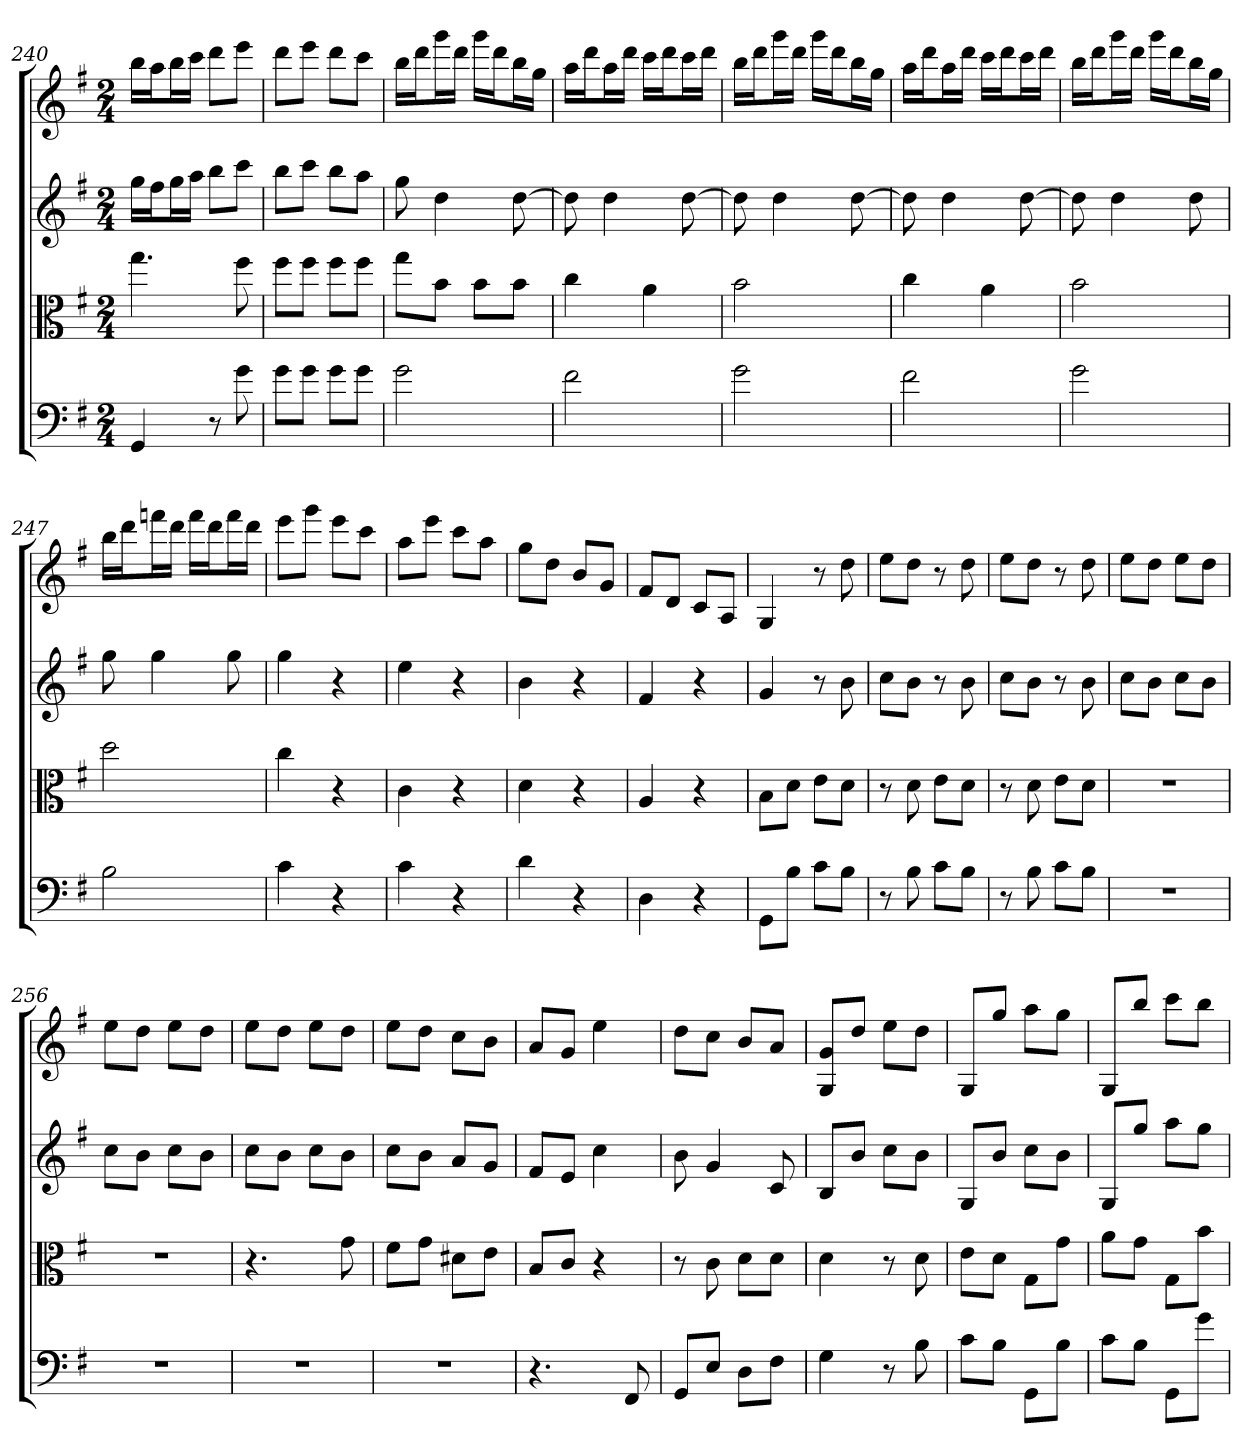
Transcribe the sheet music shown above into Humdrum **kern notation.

**kern	**kern	**kern	**kern
*part4	*part3	*part2	*part1
*staff4	*staff3	*staff2	*staff1
*clefF4	*clefC3	*	*
*k[f#]	*k[f#]	*k[f#]	*k[f#]
*G:	*G:	*G:	*G:
*M2/4	*M2/4	*M2/4	*M2/4
=240	=240	=240	=240
4GG	4.gg	16ggLL	16bbLL
.	.	16ff#J	16aaJ
.	.	16ggL	16bbL
.	.	16aaJJ	16cccJJ
8r	.	8bbL	8dddL
8g	8ff#	8cccJ	8eeeJ
=241	=241	=241	=241
8g\L	8ff#\L	8bbL	8dddL
8g\J	8ff#\J	8cccJ	8eeeJ
8g\L	8ff#\L	8bbL	8dddL
8g\J	8ff#\J	8aaJ	8cccJ
=242	=242	=242	=242
2g	8gg\L	8gg	16bbLL
.	.	.	16dddJ
.	8b\J	4dd	16gggL
.	.	.	16dddJJ
.	8b\L	.	16gggLL
.	.	.	16dddJ
.	8b\J	[8dd	16bbL
.	.	.	16ggJJ
=243	=243	=243	=243
2f#	4cc	8dd]	16aaLL
.	.	.	16dddJ
.	.	4dd	16aaL
.	.	.	16dddJJ
.	4a	.	16cccLL
.	.	.	16dddJ
.	.	[8dd	16cccL
.	.	.	16dddJJ
=244	=244	=244	=244
2g	2b	8dd]	16bbLL
.	.	.	16dddJ
.	.	4dd	16gggL
.	.	.	16dddJJ
.	.	.	16gggLL
.	.	.	16dddJ
.	.	[8dd	16bbL
.	.	.	16ggJJ
=245	=245	=245	=245
2f#	4cc	8dd]	16aaLL
.	.	.	16dddJ
.	.	4dd	16aaL
.	.	.	16dddJJ
.	4a	.	16cccLL
.	.	.	16dddJ
.	.	[8dd	16cccL
.	.	.	16dddJJ
=246	=246	=246	=246
2g	2b	8dd]	16bbLL
.	.	.	16dddJ
.	.	4dd	16gggL
.	.	.	16dddJJ
.	.	.	16gggLL
.	.	.	16dddJ
.	.	8dd	16bbL
.	.	.	16ggJJ
=247	=247	=247	=247
2B	2dd	8gg	16bbLL
.	.	.	16dddJ
.	.	4gg	16fffnL
.	.	.	16dddJJ
.	.	.	16fffLL
.	.	.	16dddJ
.	.	8gg	16fffL
.	.	.	16dddJJ
=248	=248	=248	=248
4c	4cc	4gg	8eeeL
.	.	.	8gggJ
4r	4r	4r	8eeeL
.	.	.	8cccJ
=249	=249	=249	=249
4c	4c	4ee	8aaL
.	.	.	8eeeJ
4r	4r	4r	8cccL
.	.	.	8aaJ
=250	=250	=250	=250
4d	4d	4b	8ggL
.	.	.	8ddJ
4r	4r	4r	8bL
.	.	.	8gJ
=251	=251	=251	=251
4D	4A	4f#	8f#L
.	.	.	8dJ
4r	4r	4r	8cL
.	.	.	8AJ
=252	=252	=252	=252
8GG\L	8B\L	4g	4G
8B\J	8d\J	.	.
8c\L	8e\L	8r	8r
8B\J	8d\J	8b	8dd
=253	=253	=253	=253
8r	8r	8ccL	8eeL
8B	8d	8bJ	8ddJ
8c\L	8e\L	8r	8r
8B\J	8d\J	8b	8dd
=254	=254	=254	=254
8r	8r	8ccL	8eeL
8B	8d	8bJ	8ddJ
8c\L	8e\L	8r	8r
8B\J	8d\J	8b	8dd
=255	=255	=255	=255
2r	2r	8ccL	8eeL
.	.	8bJ	8ddJ
.	.	8ccL	8eeL
.	.	8bJ	8ddJ
=256	=256	=256	=256
2r	2r	8ccL	8eeL
.	.	8bJ	8ddJ
.	.	8ccL	8eeL
.	.	8bJ	8ddJ
=257	=257	=257	=257
2r	4.r	8ccL	8eeL
.	.	8bJ	8ddJ
.	.	8ccL	8eeL
.	8g	8bJ	8ddJ
=258	=258	=258	=258
2r	8f#\L	8ccL	8eeL
.	8g\J	8bJ	8ddJ
.	8d#X\L	8aL	8ccL
.	8e\J	8gJ	8bJ
=259	=259	=259	=259
4.r	8B/L	8f#L	8aL
.	8c/J	8eJ	8gJ
.	4r	4cc	4ee
8FF#	.	.	.
=260	=260	=260	=260
8GG/L	8r	8b	8ddL
8E/J	8c	4g	8ccJ
8D\L	8d\L	.	8bL
8F#\J	8d\J	8c	8aJ
=261	=261	=261	=261
4G	4d	8BL	8G 8gL
.	.	8bJ	8ddJ
8r	8r	8ccL	8eeL
8B	8d	8bJ	8ddJ
=262	=262	=262	=262
8c\L	8e\L	8GL	8GL
8B\J	8d\J	8bJ	8ggJ
8GG\L	8G\L	8ccL	8aaL
8B\J	8g\J	8bJ	8ggJ
=263	=263	=263	=263
8c\L	8a\L	8GL	8GL
8B\J	8g\J	8ggJ	8bbJ
8GG\L	8G\L	8aaL	8cccL
8g\J	8b\J	8ggJ	8bbJ
=	=	=	=
*-	*-	*-	*-
